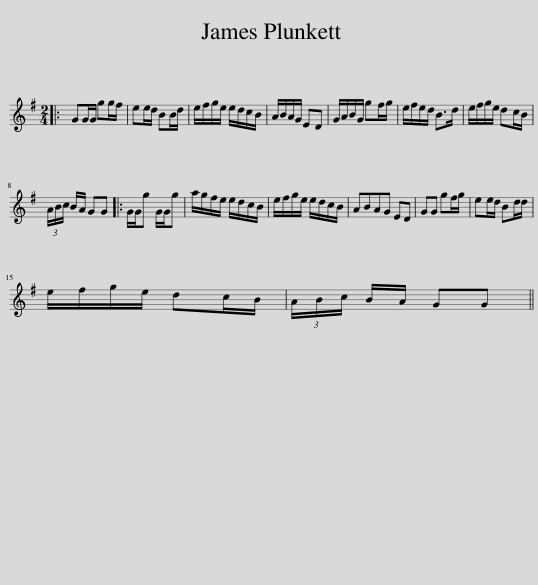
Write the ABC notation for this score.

X:1
L:1/8
M:2/4
I:linebreak $
K:G
V:1 treble
V:1
|: GG/G/ gg/f/ | ee/d/ BB/d/ | e/f/g/e/ e/d/c/B/ | A/B/A/G/ ED | G/A/B/G/ gf/g/ | %5
 e/f/e/d/ B>d | e/f/g/e/ dc/B/ |$ (3A/B/c/ B/A/ GG |: G/G/g G/G/g | a/g/f/e/ e/d/c/B/ | %10
 e/f/g/e/ e/d/c/B/ | ABAG ED | GG gf/g/ | ee/d/ Bd/d/ |$ e/f/g/e/ dc/B/ | %15
 (3A/B/c/ B/A/ GG || %16
